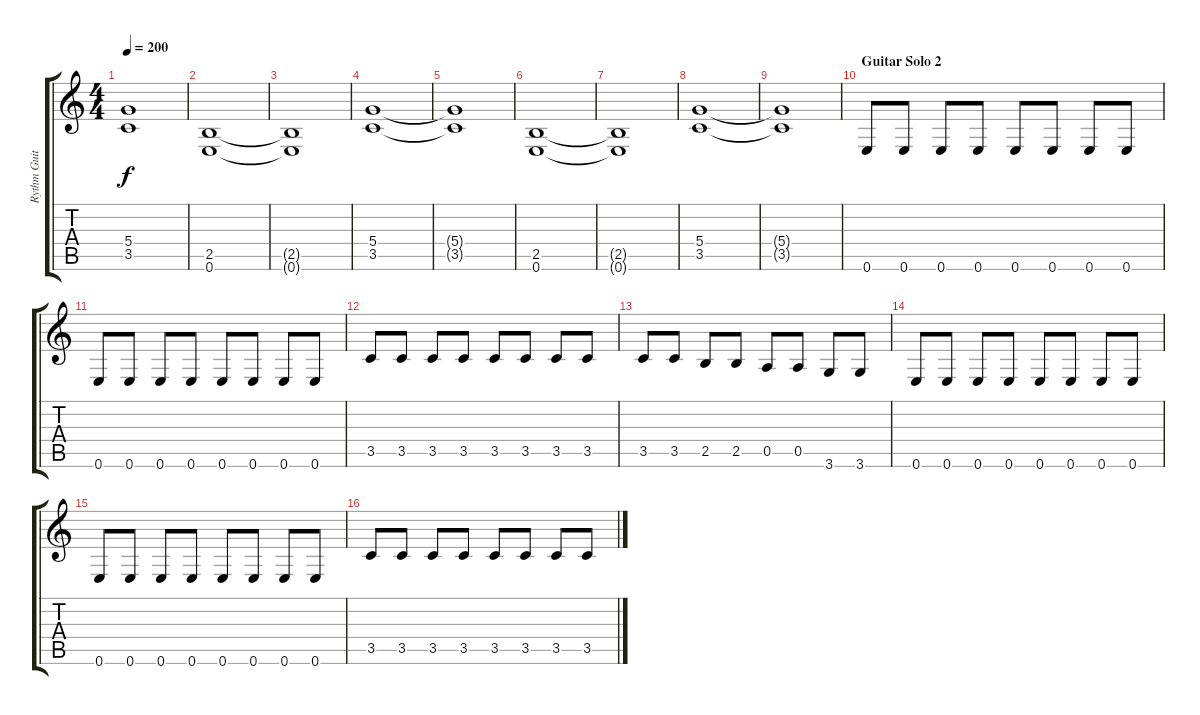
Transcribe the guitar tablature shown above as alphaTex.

\track ("Rythm Guitar" "Rythm Guit") {instrument distortionguitar}
\staff {score tabs}
\tuning (E4 B3 G3 D3 A2 E2) {hide}
\ts (4 4)
\tempo 200
\clef g2
\ks c
(5.4{t} 3.5{t}).1{dy f} |
(2.5 0.6).1 |
(2.5{t} 0.6{t}).1 |
(5.4 3.5).1 |
(5.4{t} 3.5{t}).1 |
(2.5 0.6).1 |
(2.5{t} 0.6{t}).1 |
(5.4 3.5).1 |
(5.4{t} 3.5{t}).1 |
\section ("" "Guitar Solo 2")
0.6.8 0.6.8 0.6.8 0.6.8 0.6.8 0.6.8 0.6.8 0.6.8 |
0.6.8 0.6.8 0.6.8 0.6.8 0.6.8 0.6.8 0.6.8 0.6.8 |
3.5.8 3.5.8 3.5.8 3.5.8 3.5.8 3.5.8 3.5.8 3.5.8 |
3.5.8 3.5.8 2.5.8 2.5.8 0.5.8 0.5.8 3.6.8 3.6.8 |
0.6.8 0.6.8 0.6.8 0.6.8 0.6.8 0.6.8 0.6.8 0.6.8 |
0.6.8 0.6.8 0.6.8 0.6.8 0.6.8 0.6.8 0.6.8 0.6.8 |
3.5.8 3.5.8 3.5.8 3.5.8 3.5.8 3.5.8 3.5.8 3.5.8
